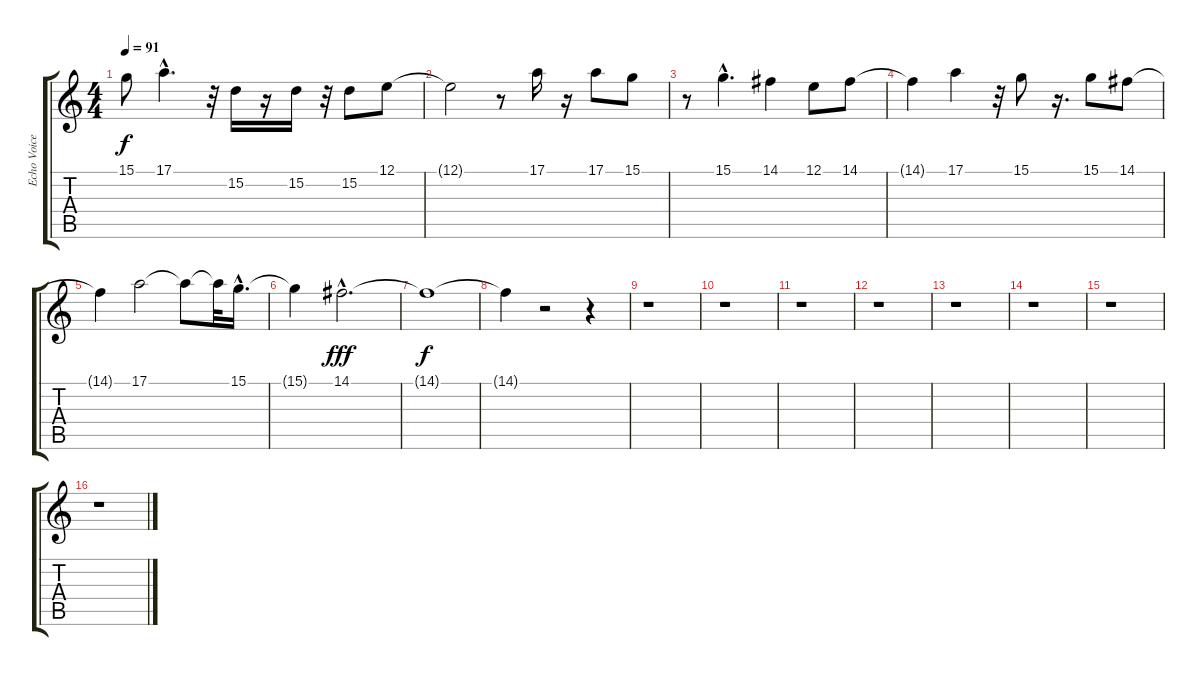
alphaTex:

\track ("Echo Voice" "Echo Voice") {instrument flute}
\staff {score tabs}
\tuning (E4 B3 G3 D3 A2 E2) {hide}
\ts (4 4)
\tempo 91
\clef g2
\ks c
15.1{t}.8{dy f} 17.1{hac}.4{d} r.32 15.2.16 r.16 15.2.16 r.32 15.2.8 12.1.8 |
12.1{t}.2 r.8 17.1.16 r.16 17.1.8 15.1.8 |
r.8 15.1{hac}.4{d} 14.1.4 12.1.8 14.1.8 |
14.1{t}.4 17.1.4 r.32 15.1.8 r.16{d} 15.1.8 14.1.8 |
14.1{t}.4 17.1.2 17.1{t}.8 17.1{t}.32 15.1{hac}.16{d} |
15.1{t}.4 14.1{hac}.2{d dy fff} |
14.1{t}.1{dy f} |
14.1{t}.4 r.2 r.4 |
r.1 |
r.1 |
r.1 |
r.1 |
r.1 |
r.1 |
r.1 |
r.1
